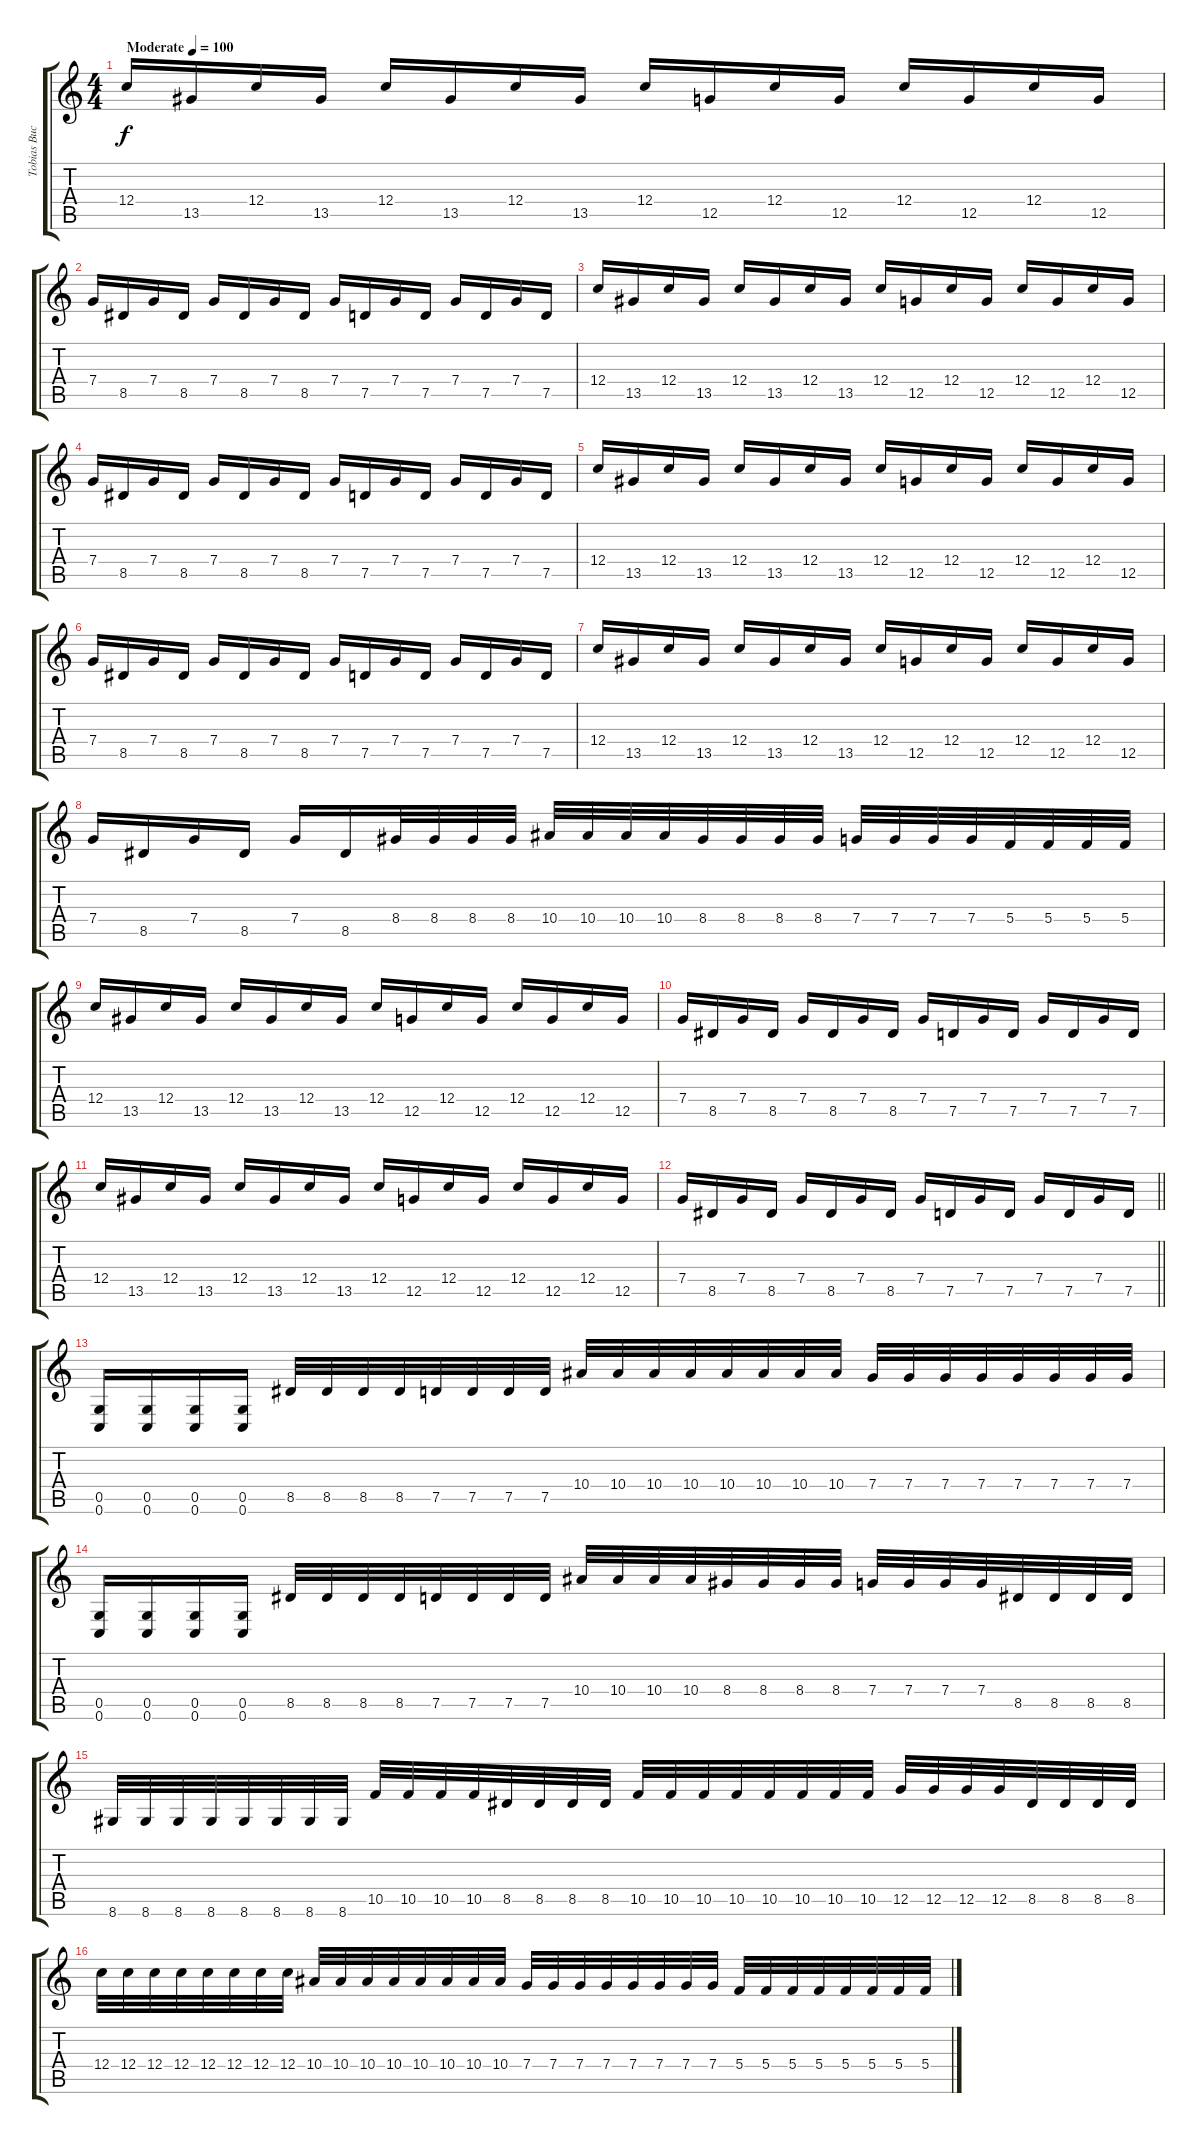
\track ("Tobias Buck" "Tobias Buc") {instrument distortionguitar}
\staff {score tabs}
\tuning (D4 A3 F3 C3 G2 C2) {hide}
\ts (4 4)
\tempo (100 "Moderate")
\clef g2
\ks c
12.4.16{dy f instrument distortionguitar} 13.5.16 12.4.16 13.5.16 12.4.16 13.5.16 12.4.16 13.5.16 12.4.16 12.5.16 12.4.16 12.5.16 12.4.16 12.5.16 12.4.16 12.5.16 |
7.4.16 8.5.16 7.4.16 8.5.16 7.4.16 8.5.16 7.4.16 8.5.16 7.4.16 7.5.16 7.4.16 7.5.16 7.4.16 7.5.16 7.4.16 7.5.16 |
12.4.16 13.5.16 12.4.16 13.5.16 12.4.16 13.5.16 12.4.16 13.5.16 12.4.16 12.5.16 12.4.16 12.5.16 12.4.16 12.5.16 12.4.16 12.5.16 |
7.4.16 8.5.16 7.4.16 8.5.16 7.4.16 8.5.16 7.4.16 8.5.16 7.4.16 7.5.16 7.4.16 7.5.16 7.4.16 7.5.16 7.4.16 7.5.16 |
12.4.16 13.5.16 12.4.16 13.5.16 12.4.16 13.5.16 12.4.16 13.5.16 12.4.16 12.5.16 12.4.16 12.5.16 12.4.16 12.5.16 12.4.16 12.5.16 |
7.4.16 8.5.16 7.4.16 8.5.16 7.4.16 8.5.16 7.4.16 8.5.16 7.4.16 7.5.16 7.4.16 7.5.16 7.4.16 7.5.16 7.4.16 7.5.16 |
12.4.16 13.5.16 12.4.16 13.5.16 12.4.16 13.5.16 12.4.16 13.5.16 12.4.16 12.5.16 12.4.16 12.5.16 12.4.16 12.5.16 12.4.16 12.5.16 |
7.4.16 8.5.16 7.4.16 8.5.16 7.4.16 8.5.16 8.4.32 8.4.32 8.4.32 8.4.32 10.4.32 10.4.32 10.4.32 10.4.32 8.4.32 8.4.32 8.4.32 8.4.32 7.4.32 7.4.32 7.4.32 7.4.32 5.4.32 5.4.32 5.4.32 5.4.32 |
12.4.16 13.5.16 12.4.16 13.5.16 12.4.16 13.5.16 12.4.16 13.5.16 12.4.16 12.5.16 12.4.16 12.5.16 12.4.16 12.5.16 12.4.16 12.5.16 |
7.4.16 8.5.16 7.4.16 8.5.16 7.4.16 8.5.16 7.4.16 8.5.16 7.4.16 7.5.16 7.4.16 7.5.16 7.4.16 7.5.16 7.4.16 7.5.16 |
12.4.16 13.5.16 12.4.16 13.5.16 12.4.16 13.5.16 12.4.16 13.5.16 12.4.16 12.5.16 12.4.16 12.5.16 12.4.16 12.5.16 12.4.16 12.5.16 |
\barLineRight lightlight
7.4.16 8.5.16 7.4.16 8.5.16 7.4.16 8.5.16 7.4.16 8.5.16 7.4.16 7.5.16 7.4.16 7.5.16 7.4.16 7.5.16 7.4.16 7.5.16 |
(0.5 0.6).16 (0.5 0.6).16 (0.5 0.6).16 (0.5 0.6).16 8.5.32 8.5.32 8.5.32 8.5.32 7.5.32 7.5.32 7.5.32 7.5.32 10.4.32 10.4.32 10.4.32 10.4.32 10.4.32 10.4.32 10.4.32 10.4.32 7.4.32 7.4.32 7.4.32 7.4.32 7.4.32 7.4.32 7.4.32 7.4.32 |
(0.5 0.6).16 (0.5 0.6).16 (0.5 0.6).16 (0.5 0.6).16 8.5.32 8.5.32 8.5.32 8.5.32 7.5.32 7.5.32 7.5.32 7.5.32 10.4.32 10.4.32 10.4.32 10.4.32 8.4.32 8.4.32 8.4.32 8.4.32 7.4.32 7.4.32 7.4.32 7.4.32 8.5.32 8.5.32 8.5.32 8.5.32 |
8.6.32 8.6.32 8.6.32 8.6.32 8.6.32 8.6.32 8.6.32 8.6.32 10.5.32 10.5.32 10.5.32 10.5.32 8.5.32 8.5.32 8.5.32 8.5.32 10.5.32 10.5.32 10.5.32 10.5.32 10.5.32 10.5.32 10.5.32 10.5.32 12.5.32 12.5.32 12.5.32 12.5.32 8.5.32 8.5.32 8.5.32 8.5.32 |
12.4.32 12.4.32 12.4.32 12.4.32 12.4.32 12.4.32 12.4.32 12.4.32 10.4.32 10.4.32 10.4.32 10.4.32 10.4.32 10.4.32 10.4.32 10.4.32 7.4.32 7.4.32 7.4.32 7.4.32 7.4.32 7.4.32 7.4.32 7.4.32 5.4.32 5.4.32 5.4.32 5.4.32 5.4.32 5.4.32 5.4.32 5.4.32
